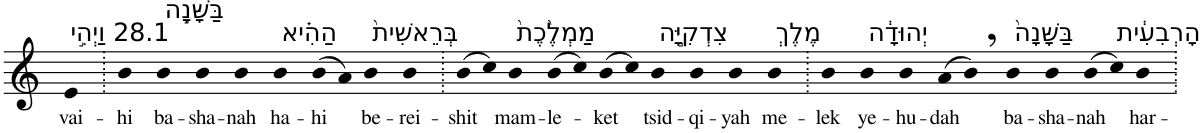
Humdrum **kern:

**kern	**text
*part1	*part1
*staff1	*staff1
*I"Piano	*
*I'Pno	*
*clefG2	*
*k[]	*
=1	=1
!LO:TX:a:t=28.1 וַיְהִ֣י	!
!	!LO:LY:b
4e	vai-
=2.	=2.
!	!LO:LY:b
4b	-hi
!LO:TX:a:t=בַּשָּׁנָ֣ה	!
!	!LO:LY:b
4b	ba-
!	!LO:LY:b
4b	-sha-
!	!LO:LY:b
4b	-nah
!LO:TX:a:t=הַהִ֗יא	!
!	!LO:LY:b
4b	ha-
!	!LO:LY:b
(>8b	-hi
8a)	.
!LO:TX:a:t=בְּרֵאשִׁית֙	!
!	!LO:LY:b
4b	be-
!	!LO:LY:b
4b	-rei-
=3.	=3.
!	!LO:LY:b
(>8b	-shit
8cc)	.
!LO:TX:a:t=מַמְלֶ֙כֶת֙	!
!	!LO:LY:b
4b	mam-
!	!LO:LY:b
(>8b	-le-
8cc)	.
!	!LO:LY:b
(>8b	-ket
8cc)	.
!LO:TX:a:t=צִדְקִיָּ֣ה	!
!	!LO:LY:b
4b	tsid-
!	!LO:LY:b
4b	-qi-
!	!LO:LY:b
4b	-yah
!LO:TX:a:t=מֶלֶךְ	!
!	!LO:LY:b
4b	me-
=4.	=4.
!	!LO:LY:b
4b	-lek
!LO:TX:a:t=יְהוּדָ֔ה	!
!	!LO:LY:b
4b	ye-
!	!LO:LY:b
4b	-hu-
!	!LO:LY:b
(>8a	-dah
8b,)	.
!LO:TX:a:t=בַּשָּׁנָה֙	!
!	!LO:LY:b
4b	ba-
!	!LO:LY:b
4b	-sha-
!	!LO:LY:b
(>8b	-nah
8cc)	.
!LO:TX:a:t=הָרְבִעִ֔ית	!
!	!LO:LY:b
4b	har-
=.	=.
*-	*-
